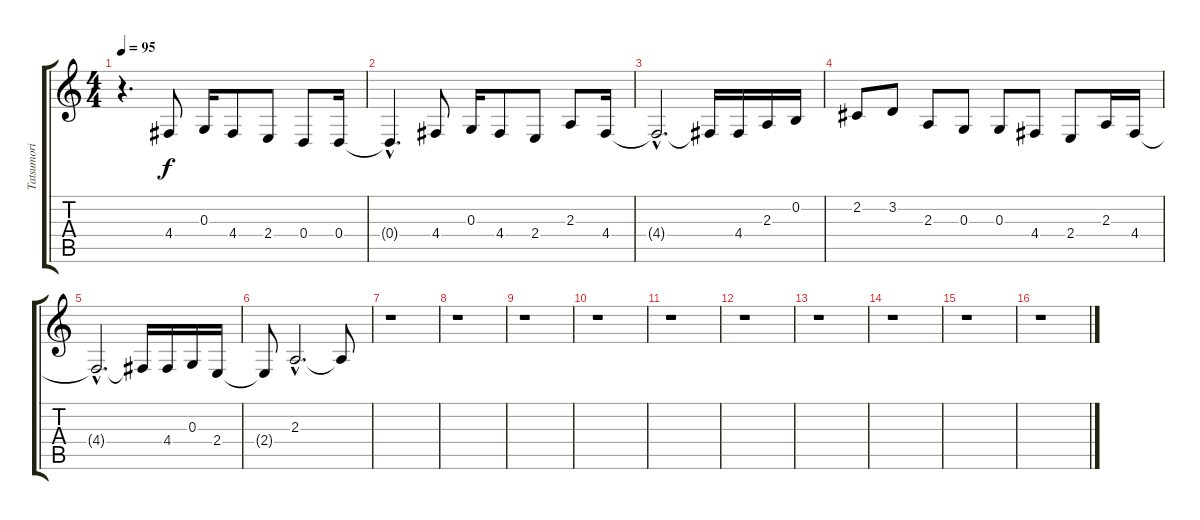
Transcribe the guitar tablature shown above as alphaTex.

\track ("Tatsumori" "Tatsumori") {instrument violin}
\staff {score tabs}
\tuning (E4 B3 G3 D3 A2 E2) {hide}
\ts (4 4)
\tempo 95
\clef g2
\ks c
r.4{d dy f} 4.4.8 0.3.16 4.4.8 2.4.8 0.4.8 0.4.16 |
0.4{hac t}.4{d} 4.4.8 0.3.16 4.4.8 2.4.8 2.3.8 4.4.16 |
4.4{hac t}.2{d} 4.4{t}.16 4.4.16 2.3.16 0.2.16 |
2.2.8 3.2.8 2.3.8 0.3.8 0.3.8 4.4.8 2.4.8 2.3.16 4.4.16 |
4.4{hac t}.2{d} 4.4{t}.16 4.4.16 0.3.16 2.4.16 |
2.4{t}.8 2.3{hac}.2{d} 2.3{t}.8 |
r.1 |
r.1 |
r.1 |
r.1 |
r.1 |
r.1 |
r.1 |
r.1 |
r.1 |
r.1
